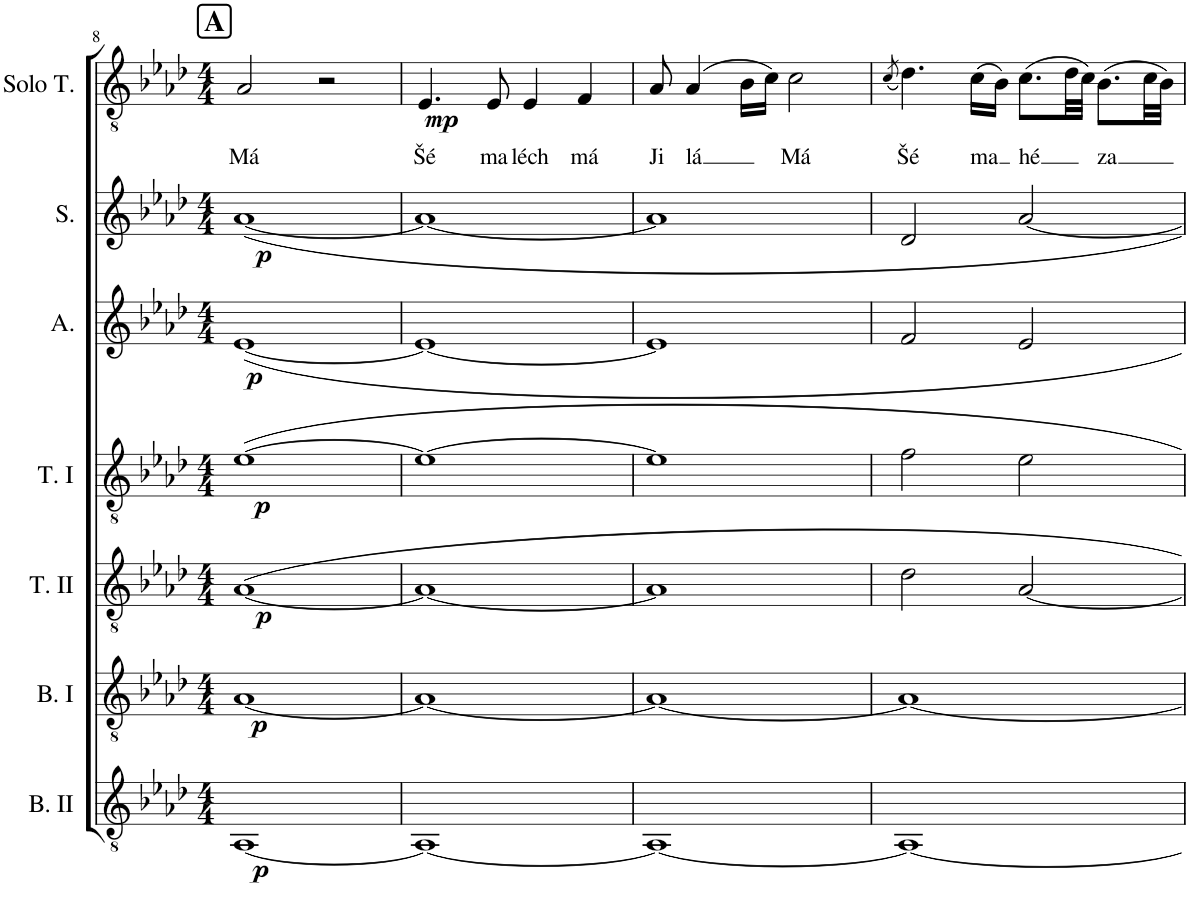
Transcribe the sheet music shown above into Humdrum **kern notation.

**kern	**dynam	**kern	**dynam	**kern	**dynam	**kern	**dynam	**kern	**dynam	**kern	**dynam	**kern	**text	**dynam
*part7	*part7	*part6	*part6	*part5	*part5	*part4	*part4	*part3	*part3	*part2	*part2	*part1	*part1	*part1
*staff7	*staff7	*staff6	*staff6	*staff5	*staff5	*staff4	*staff4	*staff3	*staff3	*staff2	*staff2	*staff1	*staff1	*staff1
*I"Bas II	*	*I"Bass I	*	*I"Tenor II	*	*I"Tenor I	*	*I"Alto	*	*I"Soprán	*	*I"Solo Tenor	*	*
*I'B. II	*	*I'B. I	*	*I'T. II	*	*I'T. I	*	*I'A.	*	*I'S.	*	*I'Solo T.	*	*
!!LO:PB:g=z
*clefGv2	*	*clefGv2	*	*clefGv2	*	*clefGv2	*	*clefG2	*	*clefG2	*	*clefGv2	*	*
*k[b-e-a-d-]	*	*k[b-e-a-d-]	*	*k[b-e-a-d-]	*	*k[b-e-a-d-]	*	*k[b-e-a-d-]	*	*k[b-e-a-d-]	*	*k[b-e-a-d-]	*	*
*M4/4	*	*M4/4	*	*M4/4	*	*M4/4	*	*M4/4	*	*M4/4	*	*M4/4	*	*
!!LO:REH:place=s1:a:B:cj:fs=14:t=A
=8	=8	=8	=8	=8	=8	=8	=8	=8	=8	=8	=8	=8	=8	=8
!	!LO:DY:b	!	!LO:DY:b	!	!LO:DY:b	!	!LO:DY:b	!	!LO:DY:b	!	!LO:DY:b	!	!LO:LY:b	!
[1AA-	p	[1A-	p	[1A-	p	[1e-	p	[1e-	p	[1a-	p	2A-/	Má	.
.	.	.	.	.	.	.	.	.	.	.	.	2r	.	.
=9	=9	=9	=9	=9	=9	=9	=9	=9	=9	=9	=9	=9	=9	=9
!	!	!	!	!	!	!	!	!	!	!	!	!	!LO:LY:b	!LO:DY:b
1AA-_	.	1A-_	.	1A-_	.	1e-_	.	1e-_	.	1a-_	.	4.E-/	Šé	mp
!	!	!	!	!	!	!	!	!	!	!	!	!	!LO:LY:b	!
.	.	.	.	.	.	.	.	.	.	.	.	8E-/	ma	.
!	!	!	!	!	!	!	!	!	!	!	!	!	!LO:LY:b	!
.	.	.	.	.	.	.	.	.	.	.	.	4E-/	léch	.
!	!	!	!	!	!	!	!	!	!	!	!	!	!LO:LY:b	!
.	.	.	.	.	.	.	.	.	.	.	.	4F/	má	.
=10	=10	=10	=10	=10	=10	=10	=10	=10	=10	=10	=10	=10	=10	=10
!	!	!	!	!	!	!	!	!	!	!	!	!	!LO:LY:b	!
1AA-_	.	1A-_	.	1A-]	.	1e-]	.	1e-]	.	1a-]	.	8A-/	Ji	.
!	!	!	!	!	!	!	!	!	!	!	!	!	!LO:LY:b	!
.	.	.	.	.	.	.	.	.	.	.	.	(4A-/	lá	.
.	.	.	.	.	.	.	.	.	.	.	.	16B-\LL	.	.
.	.	.	.	.	.	.	.	.	.	.	.	16c\JJ)	.	.
!	!	!	!	!	!	!	!	!	!	!	!	!	!LO:LY:b	!
.	.	.	.	.	.	.	.	.	.	.	.	2c\	Má	.
=11	=11	=11	=11	=11	=11	=11	=11	=11	=11	=11	=11	=11	=11	=11
.	.	.	.	.	.	.	.	.	.	.	.	(8qc/	.	.
!	!	!	!	!	!	!	!	!	!	!	!	!	!LO:LY:b	!
1AA-_	.	1A-_	.	2d-\	.	2f\	.	2f/	.	2d-/	.	4.d-\)	Šé	.
!	!	!	!	!	!	!	!	!	!	!	!	!	!LO:LY:b	!
.	.	.	.	.	.	.	.	.	.	.	.	(16c\LL	ma	.
.	.	.	.	.	.	.	.	.	.	.	.	16B-\JJ)	.	.
!	!	!	!	!	!	!	!	!	!	!	!	!	!LO:LY:b	!
.	.	.	.	[2A-/	.	2e-\	.	2e-/	.	[2a-/	.	(8.c\L	hé	.
.	.	.	.	.	.	.	.	.	.	.	.	32d-\LL	.	.
.	.	.	.	.	.	.	.	.	.	.	.	32c\JJJ)	.	.
!	!	!	!	!	!	!	!	!	!	!	!	!	!LO:LY:b	!
.	.	.	.	.	.	.	.	.	.	.	.	(8.B-\L	za	.
.	.	.	.	.	.	.	.	.	.	.	.	32c\LL	.	.
.	.	.	.	.	.	.	.	.	.	.	.	32B-\JJJ)	.	.
=	=	=	=	=	=	=	=	=	=	=	=	=	=	=
*-	*-	*-	*-	*-	*-	*-	*-	*-	*-	*-	*-	*-	*-	*-
